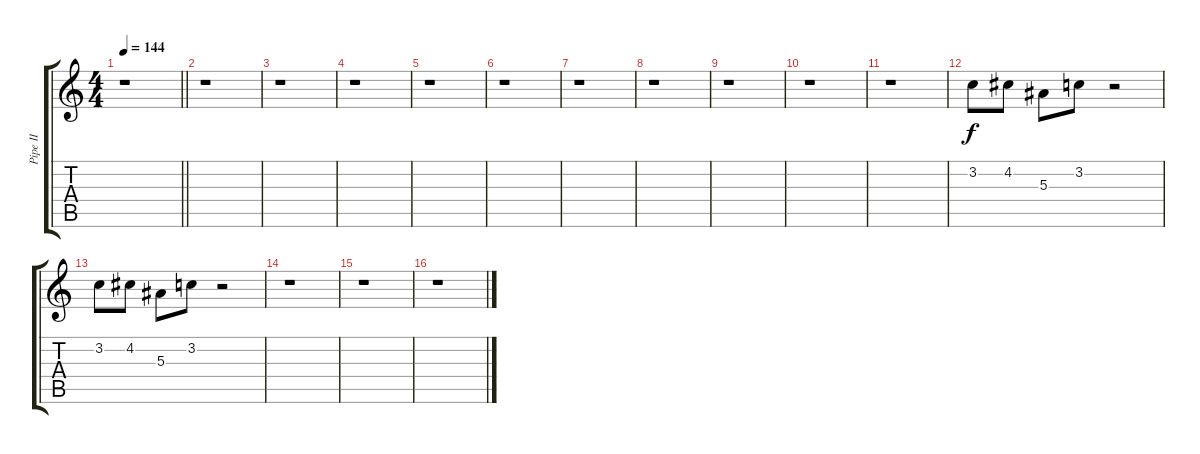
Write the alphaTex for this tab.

\track ("Pipe II" "Pipe II") {instrument oboe}
\staff {score tabs}
\tuning (D5 A4 F4 C4 G3 D3) {hide}
\ts (4 4)
\tempo 144
\clef g2
\barLineRight lightlight
\ks c
r.1{dy f} |
r.1 |
r.1 |
r.1 |
r.1 |
r.1 |
r.1 |
r.1 |
r.1 |
r.1 |
r.1 |
3.2.8 4.2.8 5.3.8 3.2.8 r.2 |
3.2.8 4.2.8 5.3.8 3.2.8 r.2 |
r.1 |
r.1 |
r.1
